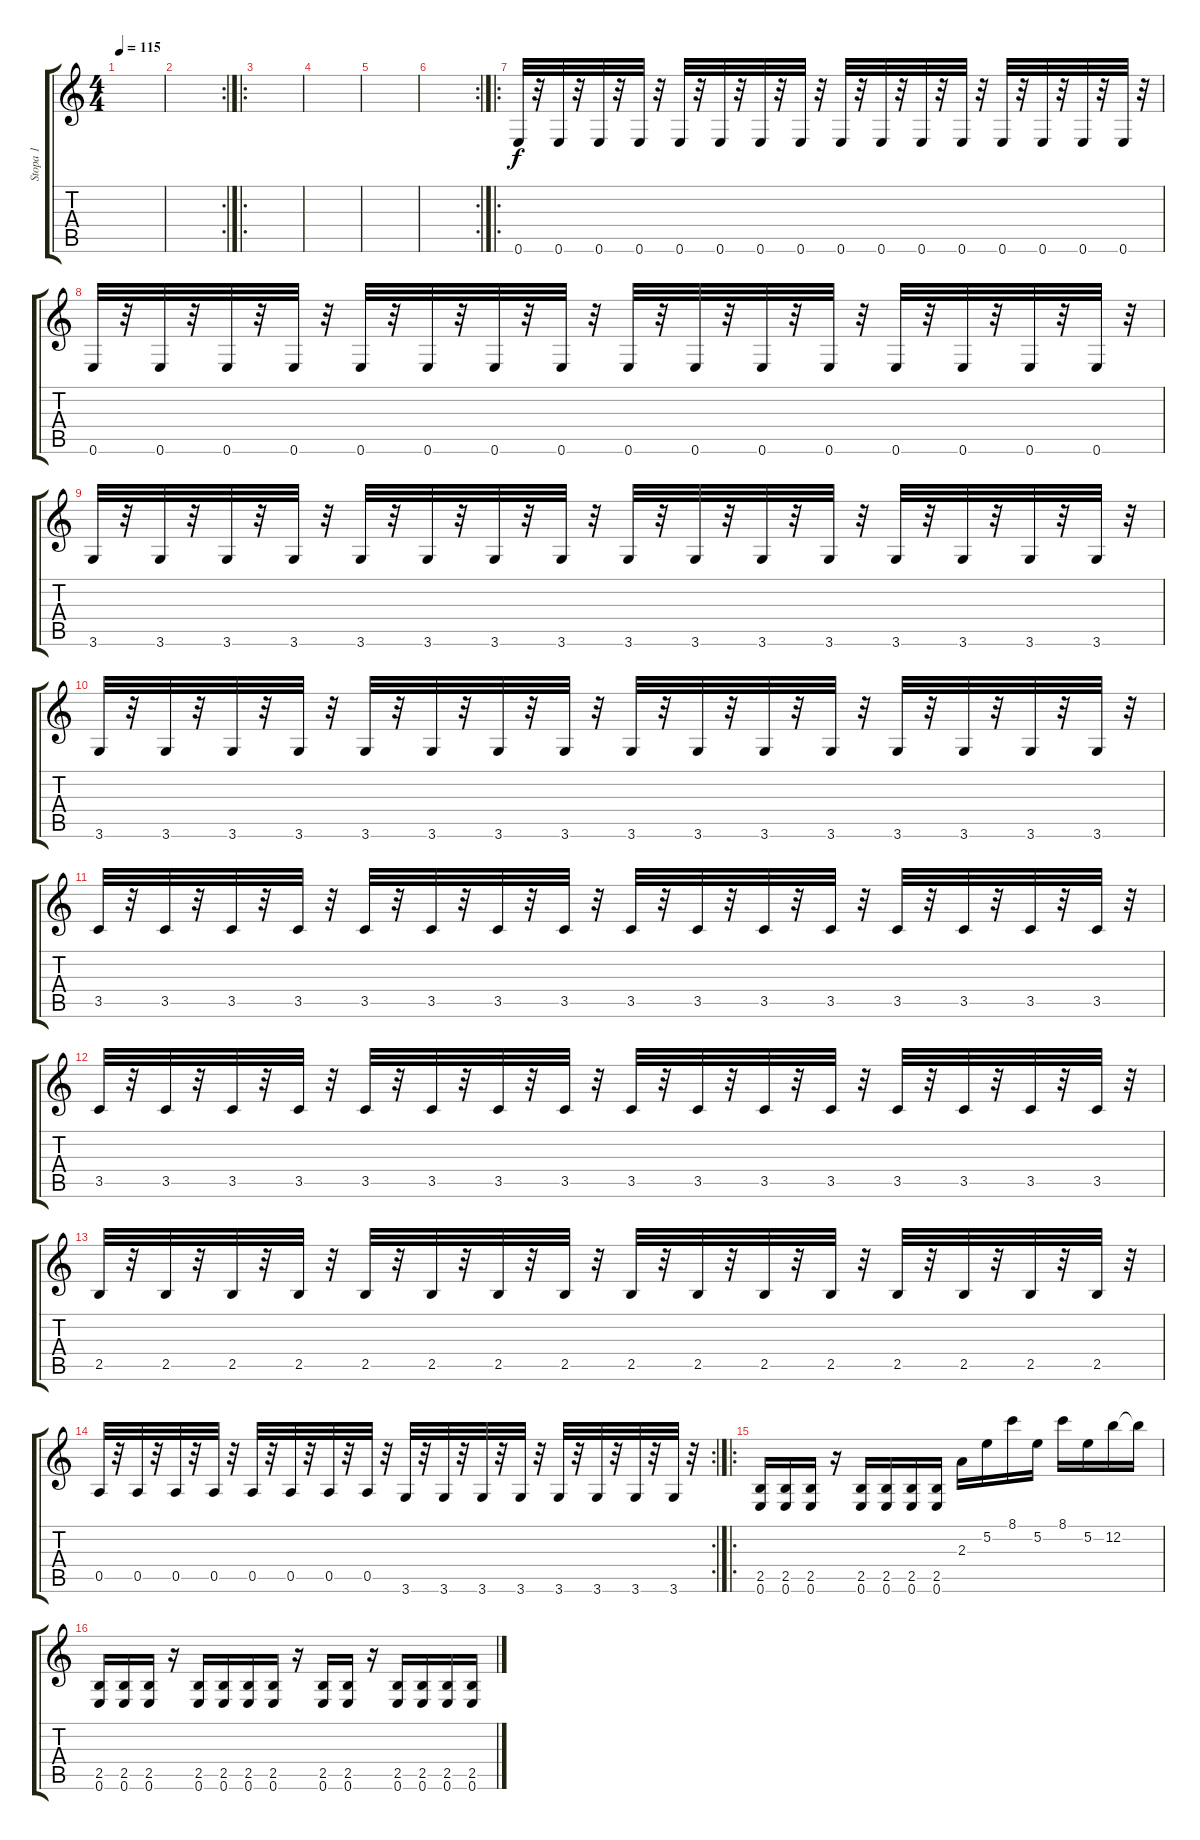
\track ("Stopa 1" "Stopa 1") {instrument distortionguitar}
\staff {score tabs}
\tuning (E4 B3 G3 D3 A2 E2) {hide}
\ts (4 4)
\tempo 115
\clef g2
\ks c
|
\rc 2
|
\ro
|
|
|
\rc 2
|
\ro
0.6.32 r.32 0.6.32 r.32 0.6.32 r.32 0.6.32 r.32 0.6.32 r.32 0.6.32 r.32 0.6.32 r.32 0.6.32 r.32 0.6.32 r.32 0.6.32 r.32 0.6.32 r.32 0.6.32 r.32 0.6.32 r.32 0.6.32 r.32 0.6.32 r.32 0.6.32 r.32 |
0.6.32 r.32 0.6.32 r.32 0.6.32 r.32 0.6.32 r.32 0.6.32 r.32 0.6.32 r.32 0.6.32 r.32 0.6.32 r.32 0.6.32 r.32 0.6.32 r.32 0.6.32 r.32 0.6.32 r.32 0.6.32 r.32 0.6.32 r.32 0.6.32 r.32 0.6.32 r.32 |
3.6.32 r.32 3.6.32 r.32 3.6.32 r.32 3.6.32 r.32 3.6.32 r.32 3.6.32 r.32 3.6.32 r.32 3.6.32 r.32 3.6.32 r.32 3.6.32 r.32 3.6.32 r.32 3.6.32 r.32 3.6.32 r.32 3.6.32 r.32 3.6.32 r.32 3.6.32 r.32 |
3.6.32 r.32 3.6.32 r.32 3.6.32 r.32 3.6.32 r.32 3.6.32 r.32 3.6.32 r.32 3.6.32 r.32 3.6.32 r.32 3.6.32 r.32 3.6.32 r.32 3.6.32 r.32 3.6.32 r.32 3.6.32 r.32 3.6.32 r.32 3.6.32 r.32 3.6.32 r.32 |
3.5.32 r.32 3.5.32 r.32 3.5.32 r.32 3.5.32 r.32 3.5.32 r.32 3.5.32 r.32 3.5.32 r.32 3.5.32 r.32 3.5.32 r.32 3.5.32 r.32 3.5.32 r.32 3.5.32 r.32 3.5.32 r.32 3.5.32 r.32 3.5.32 r.32 3.5.32 r.32 |
3.5.32 r.32 3.5.32 r.32 3.5.32 r.32 3.5.32 r.32 3.5.32 r.32 3.5.32 r.32 3.5.32 r.32 3.5.32 r.32 3.5.32 r.32 3.5.32 r.32 3.5.32 r.32 3.5.32 r.32 3.5.32 r.32 3.5.32 r.32 3.5.32 r.32 3.5.32 r.32 |
2.5.32 r.32 2.5.32 r.32 2.5.32 r.32 2.5.32 r.32 2.5.32 r.32 2.5.32 r.32 2.5.32 r.32 2.5.32 r.32 2.5.32 r.32 2.5.32 r.32 2.5.32 r.32 2.5.32 r.32 2.5.32 r.32 2.5.32 r.32 2.5.32 r.32 2.5.32 r.32 |
\rc 2
0.5.32 r.32 0.5.32 r.32 0.5.32 r.32 0.5.32 r.32 0.5.32 r.32 0.5.32 r.32 0.5.32 r.32 0.5.32 r.32 3.6.32 r.32 3.6.32 r.32 3.6.32 r.32 3.6.32 r.32 3.6.32 r.32 3.6.32 r.32 3.6.32 r.32 3.6.32 r.32 |
\ro
(2.5 0.6).16 (2.5 0.6).16 (2.5 0.6).16 r.16 (2.5 0.6).16 (2.5 0.6).16 (2.5 0.6).16 (2.5 0.6).16 2.3.16{volume 9 instrument overdrivenguitar} 5.2.16 8.1.16 5.2.16 8.1.16 5.2.16 12.2.16 12.2{t}.16 |
(2.5 0.6).16{volume 16 instrument distortionguitar} (2.5 0.6).16 (2.5 0.6).16 r.16 (2.5 0.6).16 (2.5 0.6).16 (2.5 0.6).16 (2.5 0.6).16 r.16 (2.5 0.6).16 (2.5 0.6).16 r.16 (2.5 0.6).16 (2.5 0.6).16 (2.5 0.6).16 (2.5 0.6).16
